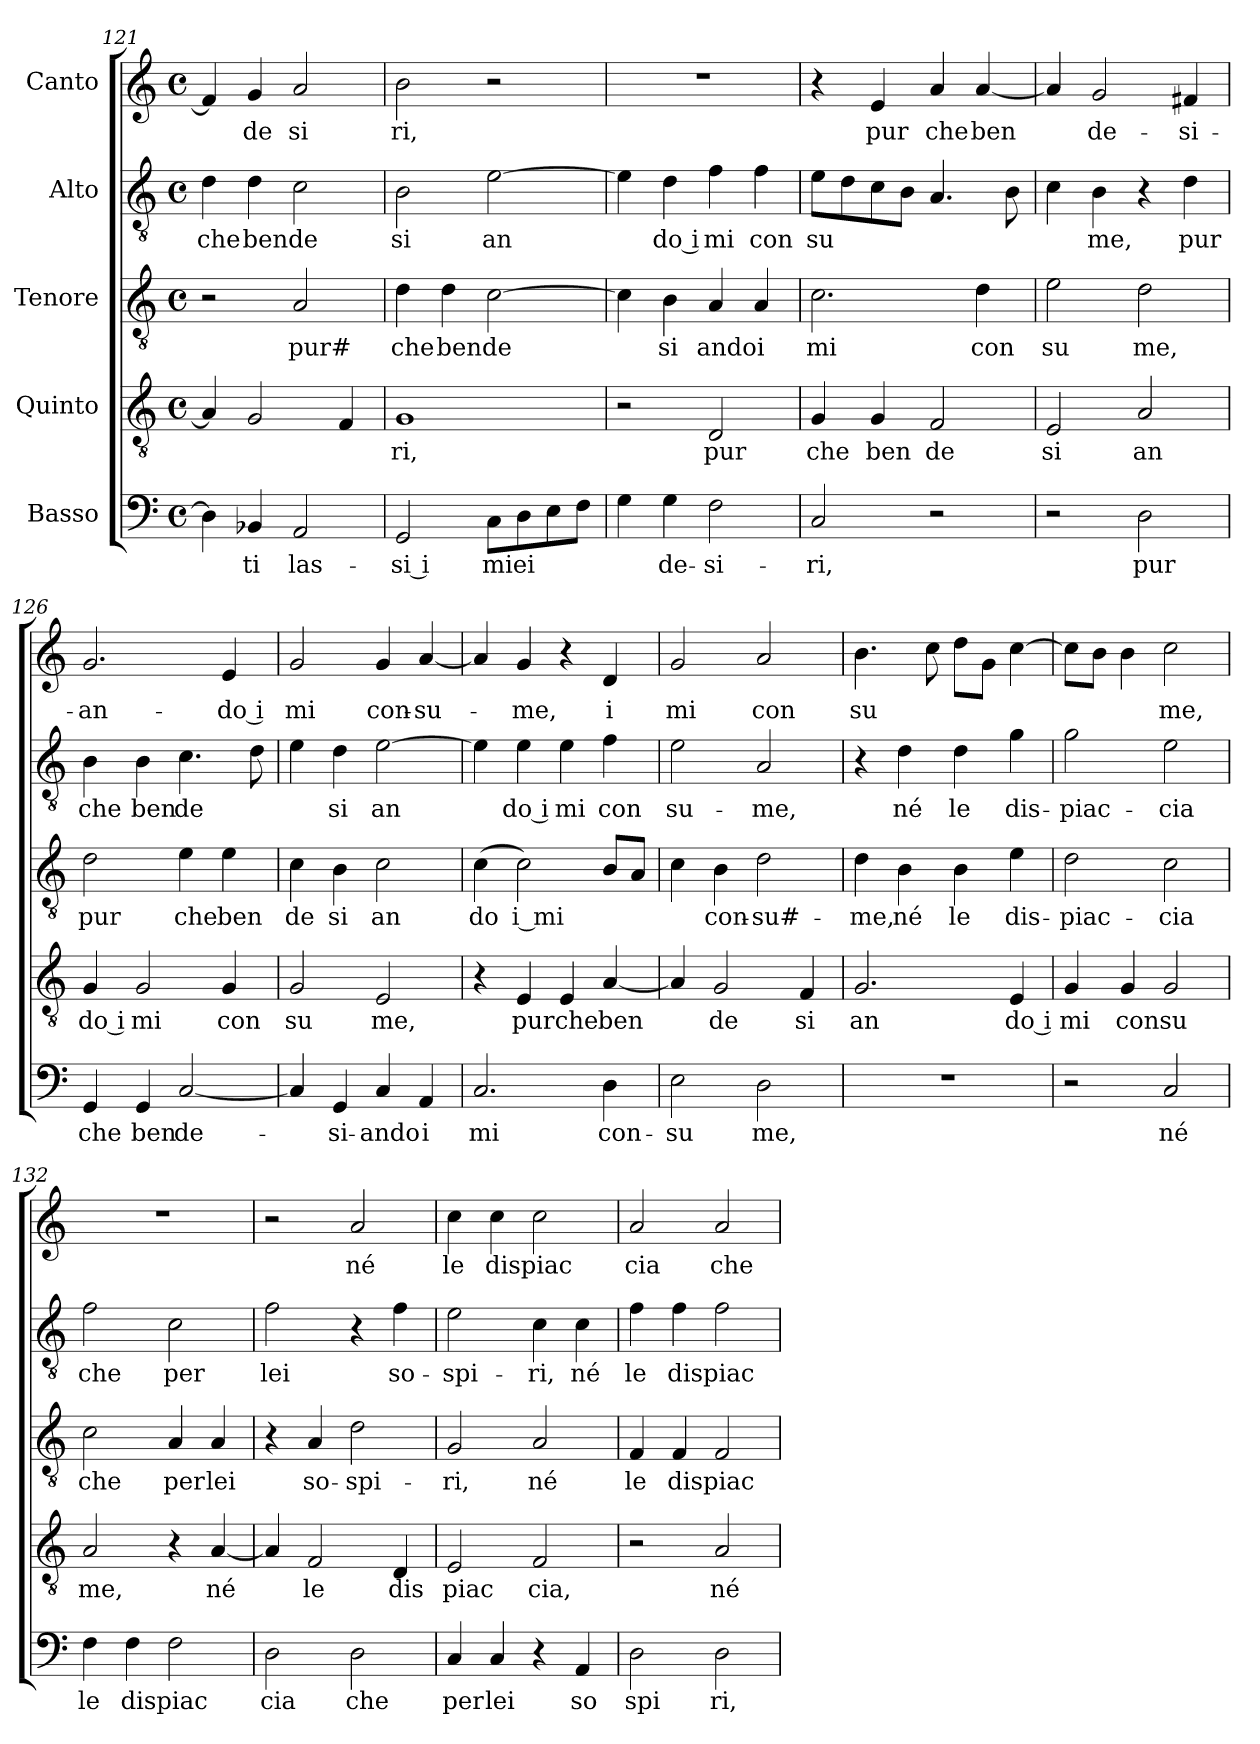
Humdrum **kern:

**kern	**text	**kern	**text	**kern	**text	**kern	**text	**kern	**text
*part5	*part5	*part4	*part4	*part3	*part3	*part2	*part2	*part1	*part1
*staff5	*staff5	*staff4	*staff4	*staff3	*staff3	*staff2	*staff2	*staff1	*staff1
*I"Basso	*	*I"Quinto	*	*I"Tenore	*	*I"Alto	*	*I"Canto	*
*clefF4	*	*clefGv2	*	*clefGv2	*	*clefGv2	*	*clefG2	*
*	*	*	*	*	*	*	*	*k[]	*
*	*	*	*	*	*	*	*	*C:	*
*M4/4	*	*M4/4	*	*M4/4	*	*M4/4	*	*M4/4	*
*met(c)	*	*met(c)	*	*met(c)	*	*met(c)	*	*met(c)	*
=121	=121	=121	=121	=121	=121	=121	=121	=121	=121
!	!	!	!	!	!	!	!LO:LY:b:cj	!	!
4D\]	.	4A/]	.	2r	.	4d\	che	4f#/]	.
!	!LO:LY:b:cj	!	!	!	!	!	!LO:LY:b:cj	!	!LO:LY:b:cj
4BB-X/	-ti	2G/	.	.	.	4d\	ben	4g/	de
!	!LO:LY:b:cj	!	!	!	!LO:LY:b:cj	!	!LO:LY:b:cj	!	!LO:LY:b:cj
2AA/	las-	.	.	2A/	pur#	2c\	de	2a/	si
.	.	4F/	.	.	.	.	.	.	.
!!LO:PB:g=z
=122	=122	=122	=122	=122	=122	=122	=122	=122	=122
!	!LO:LY:b:rj	!	!LO:LY:b:cj	!	!LO:LY:b:cj	!	!LO:LY:b:cj	!	!LO:LY:b:cj
2GG/	-si i	1G	ri,	4d\	che	2B\	si	2b\	ri,
!	!	!	!	!	!LO:LY:b:cj	!	!	!	!
.	.	.	.	4d\	ben	.	.	.	.
!	!LO:LY:b	!	!	!	!LO:LY:b:cj	!	!LO:LY:b:cj	!	!
8C\L	miei	.	.	[>2c\	de	[>2e\	an	2r	.
8D\	.	.	.	.	.	.	.	.	.
8E\	.	.	.	.	.	.	.	.	.
8F\J	.	.	.	.	.	.	.	.	.
=123	=123	=123	=123	=123	=123	=123	=123	=123	=123
4G\	.	2r	.	4c\]	.	4e\]	.	1r	.
!	!LO:LY:b:cj	!	!	!	!LO:LY:b:cj	!	!LO:LY:b:rj	!	!
4G\	de-	.	.	4B\	si	(<4d\	do i	.	.
!	!LO:LY:b:cj	!	!LO:LY:b:cj	!	!LO:LY:b	!	!LO:LY:b:cj	!	!
2F\	-si-	2D/	pur	4A/)	ando	4f\	mi	.	.
!	!	!	!	!	!LO:LY:b	!	!LO:LY:b:cj	!	!
.	.	.	.	4A/	i	4f\	con	.	.
=124	=124	=124	=124	=124	=124	=124	=124	=124	=124
!	!LO:LY:b:cj	!	!LO:LY:b:cj	!	!LO:LY:b:cj	!	!LO:LY:b:cj	!	!
2C/	-ri,	4G/	che	2.c\	mi	8e\L	su	4r	.
.	.	.	.	.	.	8d\	.	.	.
!	!	!	!LO:LY:b:cj	!	!	!	!	!	!LO:LY:b:cj
.	.	4G/	ben	.	.	8c\	.	4e/	pur
.	.	.	.	.	.	8B\J	.	.	.
!	!	!	!LO:LY:b:cj	!	!	!	!	!	!LO:LY:b:cj
2r	.	2F/	de	.	.	4.A/	.	4a/	che
!	!	!	!	!	!LO:LY:b:cj	!	!	!	!LO:LY:b
.	.	.	.	4d\	con	.	.	[<4a/	ben
.	.	.	.	.	.	8B\	.	.	.
=125	=125	=125	=125	=125	=125	=125	=125	=125	=125
!	!	!	!LO:LY:b:cj	!	!LO:LY:b:cj	!	!	!	!
2r	.	2E/	si	2e\	su	4c\	.	4a/]	.
!	!	!	!	!	!	!	!LO:LY:b:cj	!	!LO:LY:b:cj
.	.	.	.	.	.	4B\	me,	2g/	de-
!	!LO:LY:b:cj	!	!LO:LY:b:cj	!	!LO:LY:b:cj	!	!	!	!
2D\	pur	2A/	an	2d\	me,	4r	.	.	.
!	!	!	!	!	!	!	!LO:LY:b:cj	!	!LO:LY:b:cj
.	.	.	.	.	.	4d\	pur	4f#/	-si-
=126	=126	=126	=126	=126	=126	=126	=126	=126	=126
!	!LO:LY:b:cj	!	!LO:LY:b:rj	!	!LO:LY:b:cj	!	!LO:LY:b:cj	!	!LO:LY:b:cj
4GG/	che	4G/	do i	2d\	pur	4B\	che	2.g/	-an-
!	!LO:LY:b:cj	!	!LO:LY:b:cj	!	!	!	!LO:LY:b:cj	!	!
4GG/	ben	2G/	mi	.	.	4B\	ben	.	.
!	!LO:LY:b:cj	!	!	!	!LO:LY:b:cj	!	!LO:LY:b:cj	!	!
[<2C/	de-	.	.	4e\	che	4.c\	de	.	.
!	!	!	!LO:LY:b:cj	!	!LO:LY:b:cj	!	!	!	!LO:LY:b:rj
.	.	4G/	con	4e\	ben	.	.	4e/	-do i
.	.	.	.	.	.	8d\	.	.	.
=127	=127	=127	=127	=127	=127	=127	=127	=127	=127
!	!	!	!LO:LY:b:cj	!	!LO:LY:b:cj	!	!	!	!LO:LY:b:cj
4C/]	.	2G/	su	4c\	de	4e\	.	2g/	mi
!	!LO:LY:b:cj	!	!	!	!LO:LY:b:cj	!	!LO:LY:b:cj	!	!
4GG/	-si-	.	.	4B\	si	4d\	si	.	.
!	!LO:LY:b:cj	!	!LO:LY:b:cj	!	!LO:LY:b:cj	!	!LO:LY:b:cj	!	!LO:LY:b:cj
4C/	-ando	2E/	me,	2c\	an	[>2e\	an	4g/	con-
!	!LO:LY:b	!	!	!	!	!	!	!	!LO:LY:b:cj
4AA/	i	.	.	.	.	.	.	[<4a/	-su-
=128	=128	=128	=128	=128	=128	=128	=128	=128	=128
!	!LO:LY:b:cj	!	!	!	!LO:LY:b:rj	!	!	!	!
2.C/	mi	4r	.	(<4c\	do	4e\]	.	4a/]	.
!	!	!	!LO:LY:b:cj	!	!LO:LY:b:rj	!	!LO:LY:b:rj	!	!LO:LY:b:cj
.	.	4E/	pur	2c\)	i mi	4e\	do i	4g/	-me,
!	!	!	!LO:LY:b:cj	!	!	!	!LO:LY:b:cj	!	!
.	.	4E/	che	.	.	4e\	mi	4r	.
!	!LO:LY:b:cj	!	!LO:LY:b	!	!	!	!LO:LY:b:cj	!	!LO:LY:b:cj
4D\	con-	[>4A/	ben	8B/L	.	4f\	con	4d/	i
.	.	.	.	8A/J	.	.	.	.	.
!!LO:LB:g=z
=129	=129	=129	=129	=129	=129	=129	=129	=129	=129
!	!LO:LY:b:cj	!	!	!	!	!	!LO:LY:b:cj	!	!LO:LY:b:cj
2E\	-su	4A/]	.	4c\	.	2e\	su-	2g/	mi
!	!	!	!LO:LY:b:cj	!	!LO:LY:b:cj	!	!	!	!
.	.	2G/	de	4B\	con-	.	.	.	.
!	!LO:LY:b:cj	!	!	!	!LO:LY:b:cj	!	!LO:LY:b:cj	!	!LO:LY:b:cj
2D\	me,	.	.	2d\	-su#-	2A/	-me,	2a/	con
!	!	!	!LO:LY:b:cj	!	!	!	!	!	!
.	.	4F/	si	.	.	.	.	.	.
=130	=130	=130	=130	=130	=130	=130	=130	=130	=130
!	!	!	!LO:LY:b:cj	!	!LO:LY:b:cj	!	!	!	!LO:LY:b:cj
1r	.	2.G/	an	4d\	-me,	4r	.	4.b\	su
!	!	!	!	!	!LO:LY:b:cj	!	!LO:LY:b:cj	!	!
.	.	.	.	4B\	né	4d\	né	.	.
.	.	.	.	.	.	.	.	8cc\	.
!	!	!	!	!	!LO:LY:b:cj	!	!LO:LY:b:cj	!	!
.	.	.	.	4B\	le	4d\	le	8dd\L	.
.	.	.	.	.	.	.	.	8g\J	.
!	!	!	!LO:LY:b:rj	!	!LO:LY:b:cj	!	!LO:LY:b:cj	!	!
.	.	4E/	do i	4e\	dis-	4g\	dis-	[>4cc\	.
=131	=131	=131	=131	=131	=131	=131	=131	=131	=131
!	!	!	!LO:LY:b:cj	!	!LO:LY:b:cj	!	!LO:LY:b:cj	!	!
2r	.	4G/	mi	2d\	-piac-	2g\	-piac-	8cc\L]	.
.	.	.	.	.	.	.	.	8b\J	.
!	!	!	!LO:LY:b:cj	!	!	!	!	!	!
.	.	4G/	consu	.	.	.	.	4b\	.
!	!LO:LY:b:cj	!	!	!	!LO:LY:b:cj	!	!LO:LY:b:cj	!	!LO:LY:b:cj
2C/	né	2G/	.	2c\	-cia	2e\	-cia	2cc\	me,
=132	=132	=132	=132	=132	=132	=132	=132	=132	=132
!	!LO:LY:b:cj	!	!LO:LY:b:cj	!	!LO:LY:b:cj	!	!LO:LY:b:cj	!	!
4F\	le	2A/	me,	2c\	che	2f\	che	1r	.
!	!LO:LY:b	!	!	!	!	!	!	!	!
4F\	dispiac	.	.	.	.	.	.	.	.
!	!	!	!	!	!LO:LY:b:cj	!	!LO:LY:b:cj	!	!
2F\	.	4r	.	4A/	per	2c\	per	.	.
!	!	!	!LO:LY:b:cj	!	!LO:LY:b:cj	!	!	!	!
.	.	[<4A/	né	4A/	lei	.	.	.	.
=133	=133	=133	=133	=133	=133	=133	=133	=133	=133
!	!LO:LY:b:cj	!	!	!	!	!	!LO:LY:b:cj	!	!
2D\	cia	4A/]	.	4r	.	2f\	lei	2r	.
!	!	!	!LO:LY:b:cj	!	!LO:LY:b:cj	!	!	!	!
.	.	2F/	le	4A/	so-	.	.	.	.
!	!LO:LY:b:cj	!	!	!	!LO:LY:b:cj	!	!	!	!LO:LY:b:cj
2D\	che	.	.	2d\	-spi-	4r	.	2a/	né
!	!	!	!LO:LY:b:cj	!	!	!	!LO:LY:b:cj	!	!
.	.	4D/	dis	.	.	4f\	so-	.	.
=134	=134	=134	=134	=134	=134	=134	=134	=134	=134
!	!LO:LY:b:cj	!	!LO:LY:b:cj	!	!LO:LY:b:cj	!	!LO:LY:b:cj	!	!LO:LY:b:cj
4C/	per	2E/	piac	2G/	-ri,	2e\	-spi-	4cc\	le
!	!LO:LY:b:cj	!	!	!	!	!	!	!	!LO:LY:b
4C/	lei	.	.	.	.	.	.	4cc\	dispiac
!	!	!	!LO:LY:b:cj	!	!LO:LY:b:cj	!	!LO:LY:b:cj	!	!
4r	.	2F/	cia,	2A/	né	4c\	-ri,	2cc\	.
!	!LO:LY:b:cj	!	!	!	!	!	!LO:LY:b:cj	!	!
4AA/	so	.	.	.	.	4c\	né	.	.
=135	=135	=135	=135	=135	=135	=135	=135	=135	=135
!	!LO:LY:b:cj	!	!	!	!LO:LY:b:cj	!	!LO:LY:b:cj	!	!LO:LY:b:cj
2D\	spi	2r	.	4F/	le	4f\	le	2a/	cia
!	!	!	!	!	!LO:LY:b	!	!LO:LY:b	!	!
.	.	.	.	4F/	dispiac-	4f\	dispiac-	.	.
!	!LO:LY:b:cj	!	!LO:LY:b:cj	!	!	!	!	!	!LO:LY:b:cj
2D\	ri,	2A/	né	2F/	.	2f\	.	2a/	che
=	=	=	=	=	=	=	=	=	=
*-	*-	*-	*-	*-	*-	*-	*-	*-	*-
